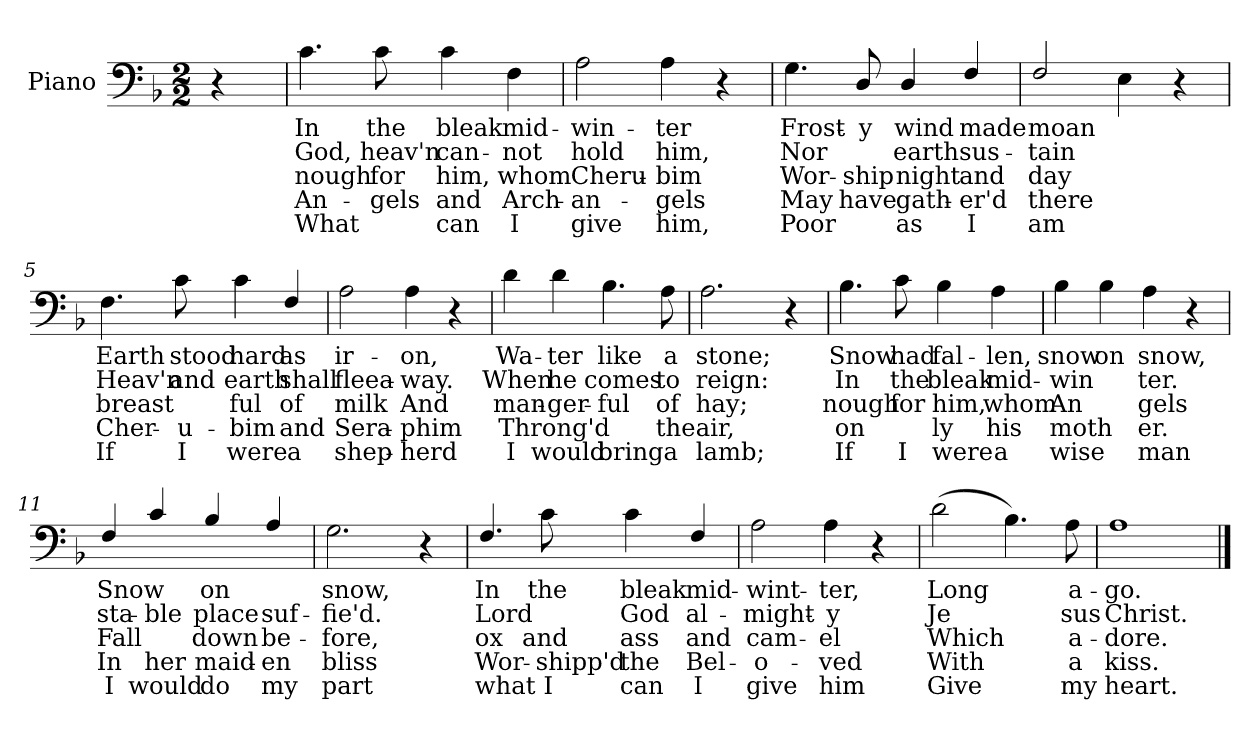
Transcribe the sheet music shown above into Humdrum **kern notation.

**kern	**text	**text	**text	**text	**text
*part1	*part1	*part1	*part1	*part1	*part1
*staff1	*staff1	*staff1	*staff1	*staff1	*staff1
*I"Piano	*	*	*	*	*
*I'Pno.	*	*	*	*	*
*clefF4	*	*	*	*	*
*k[b-]	*	*	*	*	*
*M2/2	*	*	*	*	*
=	=	=	=	=	=
4r	.	.	.	.	.
=1	=1	=1	=1	=1	=1
!	!LO:LY:b	!LO:LY:b	!LO:LY:b	!LO:LY:b	!LO:LY:b
4.c\	In	God,	nough	An-	What
!	!LO:LY:b	!LO:LY:b	!LO:LY:b	!LO:LY:b	!
8c\	the	heav'n	for	-gels	.
!	!LO:LY:b	!LO:LY:b	!LO:LY:b	!LO:LY:b	!LO:LY:b
4c\	bleak	can-	him,	and	can
!	!LO:LY:b	!LO:LY:b	!LO:LY:b	!LO:LY:b	!LO:LY:b
4F\	mid-	-not	whom	Arch-	I
=2	=2	=2	=2	=2	=2
!	!LO:LY:b	!LO:LY:b	!LO:LY:b	!LO:LY:b	!LO:LY:b
2A\	-win-	hold	Cheru-	-an-	give
!	!LO:LY:b	!LO:LY:b	!LO:LY:b	!LO:LY:b	!LO:LY:b
4A\	-ter	him,	-bim	-gels	him,
4r	.	.	.	.	.
=3	=3	=3	=3	=3	=3
!	!LO:LY:b	!LO:LY:b	!LO:LY:b	!LO:LY:b	!LO:LY:b
4.G\	Frost-	Nor	Wor-	May	Poor
!	!LO:LY:b	!	!LO:LY:b	!LO:LY:b	!
8D/	-y	.	-ship	have	.
!	!LO:LY:b	!LO:LY:b	!LO:LY:b	!LO:LY:b	!LO:LY:b
4D/	wind	earth	night	gath-	as
!	!LO:LY:b	!LO:LY:b	!LO:LY:b	!LO:LY:b	!LO:LY:b
4F/	made	sus-	and	-er'd	I
!!LO:LB:g=z
=4	=4	=4	=4	=4	=4
!	!LO:LY:b	!LO:LY:b	!LO:LY:b	!LO:LY:b	!LO:LY:b
2F/	-moan	-tain	-day	-there	am
4E\	.	.	.	.	.
4r	.	.	.	.	.
=5	=5	=5	=5	=5	=5
!	!LO:LY:b	!LO:LY:b	!LO:LY:b	!LO:LY:b	!LO:LY:b
4.F\	Earth	Heav'n	breast	Cher-	If
!	!LO:LY:b	!LO:LY:b	!	!LO:LY:b	!LO:LY:b
8c\	stood	and	.	-u-	I
!	!LO:LY:b	!LO:LY:b	!LO:LY:b	!LO:LY:b	!LO:LY:b
4c\	hard	earth	ful	-bim	were
!	!LO:LY:b	!LO:LY:b	!LO:LY:b	!LO:LY:b	!LO:LY:b
4F/	as	shall	of	and	a
=6	=6	=6	=6	=6	=6
!	!LO:LY:b	!LO:LY:b	!LO:LY:b	!LO:LY:b	!LO:LY:b
2A\	-ir-	fleea-	milk	Sera-	shep-
!	!LO:LY:b	!LO:LY:b	!LO:LY:b	!LO:LY:b	!LO:LY:b
4A\	-on,	-way.	And	-phim	-herd
4r	.	.	.	.	.
!!LO:LB:g=z
=7	=7	=7	=7	=7	=7
!	!LO:LY:b	!LO:LY:b	!LO:LY:b	!LO:LY:b	!LO:LY:b
4d\	Wa-	When	man-	Throng'd	I
!	!LO:LY:b	!LO:LY:b	!LO:LY:b	!	!LO:LY:b
4d\	-ter	he	-ger-	.	would
!	!LO:LY:b	!LO:LY:b	!LO:LY:b	!	!LO:LY:b
4.B-\	like	comes	-ful	.	bring
!	!LO:LY:b	!LO:LY:b	!LO:LY:b	!LO:LY:b	!LO:LY:b
8A\	a	to	of	the	a
=8	=8	=8	=8	=8	=8
!	!LO:LY:b	!LO:LY:b	!LO:LY:b	!LO:LY:b	!LO:LY:b
2.A\	stone;	reign:	hay;	air,	lamb;
4r	.	.	.	.	.
=9	=9	=9	=9	=9	=9
!	!LO:LY:b	!LO:LY:b	!LO:LY:b	!LO:LY:b	!LO:LY:b
4.B-\	Snow	In	nough	-on	If
!	!LO:LY:b	!LO:LY:b	!LO:LY:b	!	!LO:LY:b
8c\	had	the	for	.	I
!	!LO:LY:b	!LO:LY:b	!LO:LY:b	!LO:LY:b	!LO:LY:b
4B-\	fal-	bleak	him,	ly	were
!	!LO:LY:b	!LO:LY:b	!LO:LY:b	!LO:LY:b	!LO:LY:b
4A\	-len,	mid-	whom	his	a
=10	=10	=10	=10	=10	=10
!	!LO:LY:b	!LO:LY:b	!LO:LY:b	!LO:LY:b	!LO:LY:b
4B-\	snow	-win	An	moth	wise
!	!LO:LY:b	!	!	!	!
4B-\	on	.	.	.	.
!	!LO:LY:b	!LO:LY:b	!LO:LY:b	!LO:LY:b	!LO:LY:b
4A\	snow,	ter.	gels	er.	man
4r	.	.	.	.	.
!!LO:LB:g=z
=11	=11	=11	=11	=11	=11
!	!LO:LY:b	!LO:LY:b	!LO:LY:b	!LO:LY:b	!LO:LY:b
4F/	Snow	sta-	Fall	In	I
!	!	!LO:LY:b	!	!LO:LY:b	!LO:LY:b
4c/	.	-ble	.	her	would
!	!LO:LY:b	!LO:LY:b	!LO:LY:b	!LO:LY:b	!LO:LY:b
4B-/	on	place	down	maid-	do
!	!	!LO:LY:b	!LO:LY:b	!LO:LY:b	!LO:LY:b
4A/	.	suf-	be-	-en	my
=12	=12	=12	=12	=12	=12
!	!LO:LY:b	!LO:LY:b	!LO:LY:b	!LO:LY:b	!LO:LY:b
2.G\	snow,	-fie'd.	-fore,	bliss	part
4r	.	.	.	.	.
=13	=13	=13	=13	=13	=13
!	!LO:LY:b	!LO:LY:b	!LO:LY:b	!LO:LY:b	!LO:LY:b
4.F/	In	Lord	ox	Wor-	what
!	!LO:LY:b	!	!LO:LY:b	!LO:LY:b	!LO:LY:b
8c\	the	.	and	-shipp'd	I
!	!LO:LY:b	!LO:LY:b	!LO:LY:b	!LO:LY:b	!LO:LY:b
4c\	bleak	God	ass	the	can
!	!LO:LY:b	!LO:LY:b	!LO:LY:b	!LO:LY:b	!LO:LY:b
4F/	mid-	al-	and	Bel-	I
=14	=14	=14	=14	=14	=14
!	!LO:LY:b	!LO:LY:b	!LO:LY:b	!LO:LY:b	!LO:LY:b
2A\	-wint-	-might-	cam-	-o-	give
!	!LO:LY:b	!LO:LY:b	!LO:LY:b	!LO:LY:b	!LO:LY:b
4A\	-ter,	-y	-el	-ved	him
4r	.	.	.	.	.
=15	=15	=15	=15	=15	=15
!	!LO:LY:b	!LO:LY:b	!LO:LY:b	!LO:LY:b	!LO:LY:b
(>2d\	Long	Je	Which	With	Give
4.B-\)	.	.	.	.	.
!	!LO:LY:b	!LO:LY:b	!LO:LY:b	!LO:LY:b	!LO:LY:b
8A\	a-	sus	a-	a	my
!!LO:LB:g=z
=16	=16	=16	=16	=16	=16
!	!LO:LY:b	!LO:LY:b	!LO:LY:b	!LO:LY:b	!LO:LY:b
1A	-go.	Christ.	-dore.	kiss.	heart.
==	==	==	==	==	==
*-	*-	*-	*-	*-	*-
